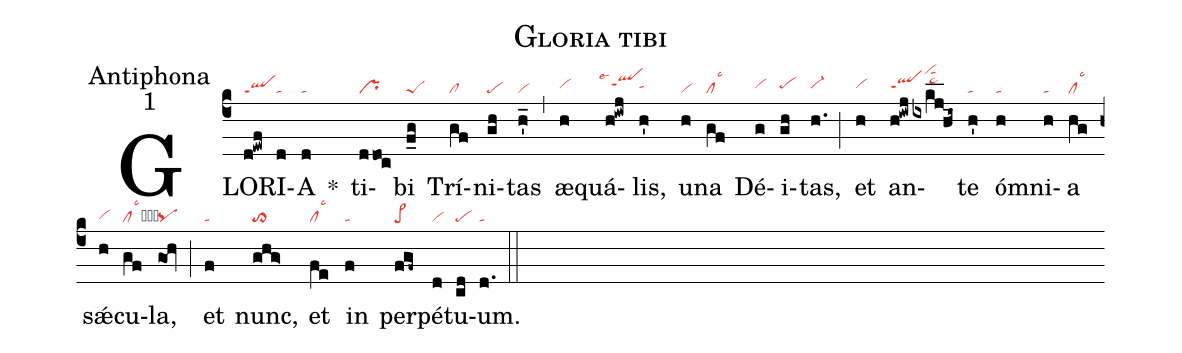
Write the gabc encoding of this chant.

name:Gloria tibi;
office-part:Antiphona;
mode:1;
nabc-lines: 1;
%%
(c4)
GLO(d!ewf|qlppt1)RI(d|ta)A(d|ta) *()
ti(ddoc|pr)bi(f_g|peS) Trí(gf|cl)ni(gh|pe)tas(h'_|vi) (,)
æ(h|vihh)quá(h!iwj|``qlhippt1lse4)lis,(h'|tahh) u(h|vi)na(gf|cllsc3) Dé(g|vihh)i(gh|pehh)tas,(h.|vi-hh) (;)
et(h|vihh) an(h!iwj|qlhhppt1|ixk_1j_1!h_1i~|////vihn``tahn``ta>hj)te(h'|ta) óm(h|ta)ni(h|ta)a(hg|cllsc3) sǽ(h|vihg)cu(gf|cllsc3hg)la,(gOh|pq) (;)
et(f|ta) nunc,(ghg>|to>) et(fe|cllsc3) in(f|ta) per(fgf~|pe>)pé(d|vi)tu(cd|pe)um.(d.|ta) (::)
